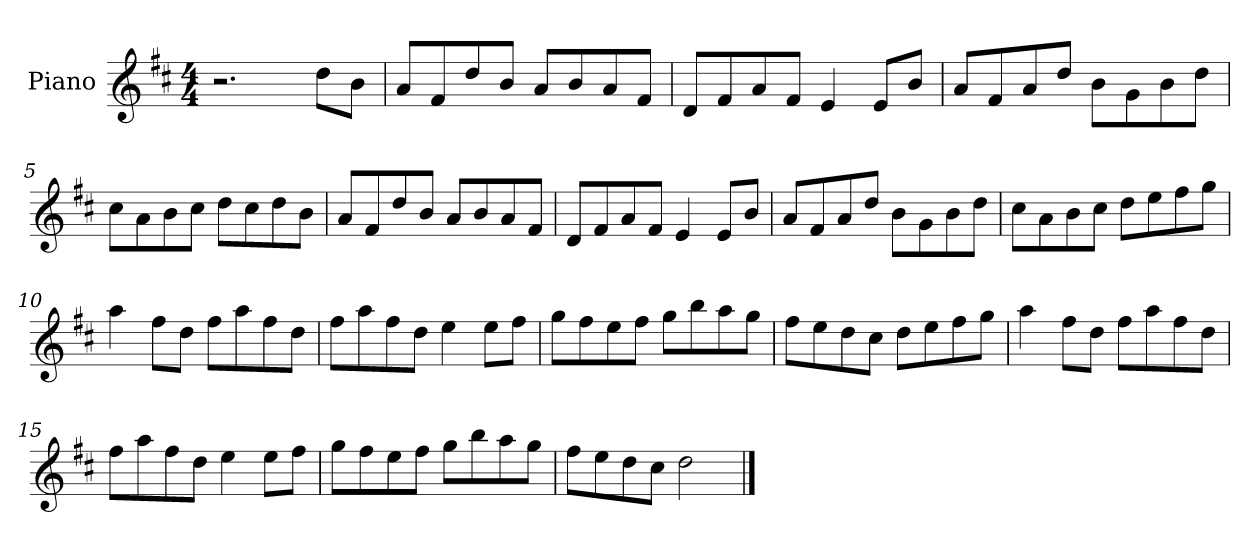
**kern
*part1
*staff1
*I"Piano
*I'Pno
*clefG2
*k[f#c#]
*M4/4
=1
2.r
8dd\L
8b\J
=2
8a/L
8f#/
8dd/
8b/J
8a/L
8b/
8a/
8f#/J
=3
8d/L
8f#/
8a/
8f#/J
4e/
8e/L
8b/J
=4
8a/L
8f#/
8a/
8dd/J
8b\L
8g\
8b\
8dd\J
=5
8cc#\L
8a\
8b\
8cc#\J
8dd\L
8cc#\
8dd\
8b\J
=6
8a/L
8f#/
8dd/
8b/J
8a/L
8b/
8a/
8f#/J
=7
8d/L
8f#/
8a/
8f#/J
4e/
8e/L
8b/J
=8
8a/L
8f#/
8a/
8dd/J
8b\L
8g\
8b\
8dd\J
=9
8cc#\L
8a\
8b\
8cc#\J
8dd\L
8ee\
8ff#\
8gg\J
=10
4aa\
8ff#\L
8dd\J
8ff#\L
8aa\
8ff#\
8dd\J
=11
8ff#\L
8aa\
8ff#\
8dd\J
4ee\
8ee\L
8ff#\J
=12
8gg\L
8ff#\
8ee\
8ff#\J
8gg\L
8bb\
8aa\
8gg\J
=13
8ff#\L
8ee\
8dd\
8cc#\J
8dd\L
8ee\
8ff#\
8gg\J
=14
4aa\
8ff#\L
8dd\J
8ff#\L
8aa\
8ff#\
8dd\J
=15
8ff#\L
8aa\
8ff#\
8dd\J
4ee\
8ee\L
8ff#\J
=16
8gg\L
8ff#\
8ee\
8ff#\J
8gg\L
8bb\
8aa\
8gg\J
=17
8ff#\L
8ee\
8dd\
8cc#\J
2dd\
==
*-
